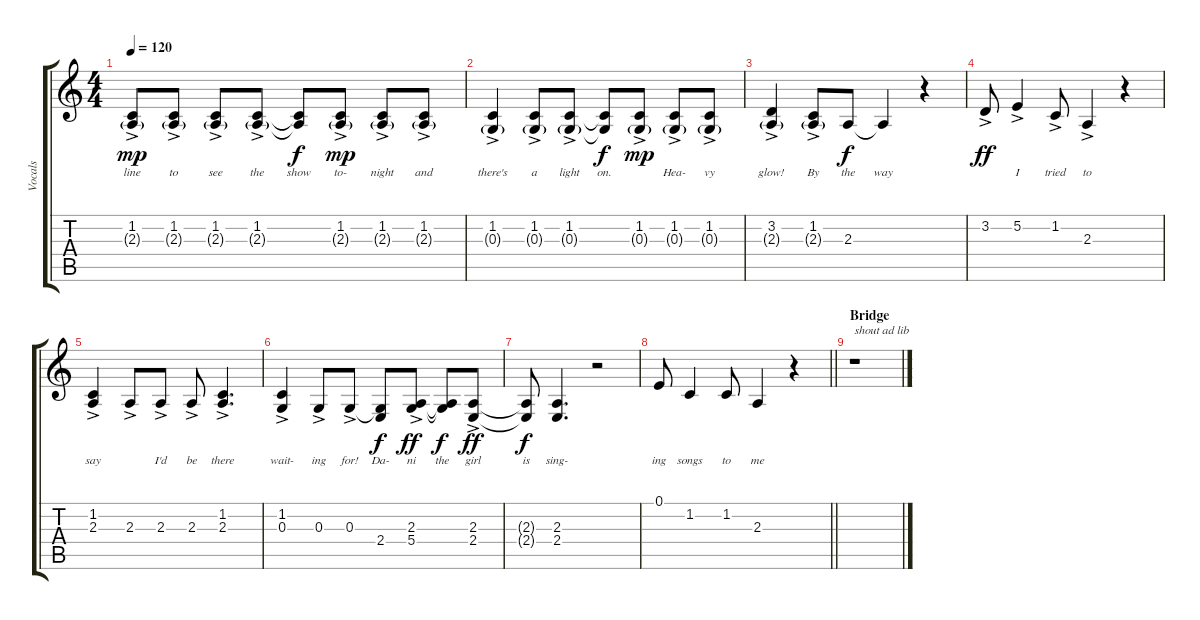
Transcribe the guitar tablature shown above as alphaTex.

\track ("Vocals" "Vocals") {instrument vibraphone}
\staff {score tabs}
\tuning (E4 B3 G3 D3 A2 E2) {hide}
\ts (4 4)
\tempo 120
\clef g2
\ks c
(1.2{ac} 2.3{g}).8{lyrics (0 "line") lyrics (1 "") lyrics (2 "") lyrics (3 "") lyrics (4 "") dy mp} (1.2{ac} 2.3{g}).8{lyrics (0 "to") lyrics (1 "") lyrics (2 "") lyrics (3 "") lyrics (4 "")} (1.2{ac} 2.3{g}).8{lyrics (0 "see") lyrics (1 "") lyrics (2 "") lyrics (3 "") lyrics (4 "")} (1.2{ac} 2.3{g}).8{lyrics (0 "the") lyrics (1 "") lyrics (2 "") lyrics (3 "") lyrics (4 "")} (1.2{t} 2.3{t}).8{lyrics (0 "show") lyrics (1 "") lyrics (2 "") lyrics (3 "") lyrics (4 "") dy f} (1.2{ac} 2.3{g}).8{lyrics (0 "to-") lyrics (1 "") lyrics (2 "") lyrics (3 "") lyrics (4 "") dy mp} (1.2{ac} 2.3{g}).8{lyrics (0 "night") lyrics (1 "") lyrics (2 "") lyrics (3 "") lyrics (4 "")} (1.2{ac} 2.3{g}).8{lyrics (0 "and") lyrics (1 "") lyrics (2 "") lyrics (3 "") lyrics (4 "")} |
(1.2{ac} 0.3{g}).4{lyrics (0 "there's") lyrics (1 "") lyrics (2 "") lyrics (3 "") lyrics (4 "")} (1.2{ac} 0.3{g}).8{lyrics (0 "a") lyrics (1 "") lyrics (2 "") lyrics (3 "") lyrics (4 "")} (1.2{ac} 0.3{g}).8{lyrics (0 "light") lyrics (1 "") lyrics (2 "") lyrics (3 "") lyrics (4 "")} (1.2{t} 0.3{t}).8{lyrics (0 "on.") lyrics (1 "") lyrics (2 "") lyrics (3 "") lyrics (4 "") dy f} (1.2{ac} 0.3{g}).8{lyrics (0 "") lyrics (1 "") lyrics (2 "") lyrics (3 "") lyrics (4 "") dy mp} (1.2{ac} 0.3{g}).8{lyrics (0 "Hea-") lyrics (1 "") lyrics (2 "") lyrics (3 "") lyrics (4 "")} (1.2{ac} 0.3{g}).8{lyrics (0 "vy") lyrics (1 "") lyrics (2 "") lyrics (3 "") lyrics (4 "")} |
(3.2{ac} 2.3{g}).4{lyrics (0 "glow!") lyrics (1 "") lyrics (2 "") lyrics (3 "") lyrics (4 "")} (1.2{ac} 2.3{g}).8{lyrics (0 "By") lyrics (1 "") lyrics (2 "") lyrics (3 "") lyrics (4 "")} 2.3.8{lyrics (0 "the") lyrics (1 "") lyrics (2 "") lyrics (3 "") lyrics (4 "") dy f} 2.3{t}.4{lyrics (0 "way") lyrics (1 "") lyrics (2 "") lyrics (3 "") lyrics (4 "")} r.4 |
3.2{ac}.8{lyrics (0 "") lyrics (1 "") lyrics (2 "") lyrics (3 "") lyrics (4 "") dy ff} 5.2{ac}.4{lyrics (0 "I") lyrics (1 "") lyrics (2 "") lyrics (3 "") lyrics (4 "")} 1.2{ac}.8{lyrics (0 "tried") lyrics (1 "") lyrics (2 "") lyrics (3 "") lyrics (4 "")} 2.3{ac}.4{lyrics (0 "to") lyrics (1 "") lyrics (2 "") lyrics (3 "") lyrics (4 "")} r.4 |
(1.2{ac} 2.3).4{lyrics (0 "say") lyrics (1 "") lyrics (2 "") lyrics (3 "") lyrics (4 "")} 2.3{ac}.8{lyrics (0 "") lyrics (1 "") lyrics (2 "") lyrics (3 "") lyrics (4 "")} 2.3{ac}.8{lyrics (0 "I'd") lyrics (1 "") lyrics (2 "") lyrics (3 "") lyrics (4 "")} 2.3{ac}.8{lyrics (0 "be") lyrics (1 "") lyrics (2 "") lyrics (3 "") lyrics (4 "")} (1.2{ac} 2.3).4{d lyrics (0 "there") lyrics (1 "") lyrics (2 "") lyrics (3 "") lyrics (4 "")} |
(1.2{ac} 0.3).4{lyrics (0 "wait-") lyrics (1 "") lyrics (2 "") lyrics (3 "") lyrics (4 "")} 0.3{ac}.8{lyrics (0 "ing") lyrics (1 "") lyrics (2 "") lyrics (3 "") lyrics (4 "")} 0.3{ac}.8{lyrics (0 "for!") lyrics (1 "") lyrics (2 "") lyrics (3 "") lyrics (4 "")} (0.3{t} 2.4).8{lyrics (0 "Da-") lyrics (1 "") lyrics (2 "") lyrics (3 "") lyrics (4 "") dy f} (2.3{ac} 5.4).8{lyrics (0 "ni") lyrics (1 "") lyrics (2 "") lyrics (3 "") lyrics (4 "") dy ff} (2.3{t} 5.4{t}).8{lyrics (0 "the") lyrics (1 "") lyrics (2 "") lyrics (3 "") lyrics (4 "") dy f} (2.3 2.4{ac}).8{lyrics (0 "girl") lyrics (1 "") lyrics (2 "") lyrics (3 "") lyrics (4 "") dy ff} |
(2.3{t} 2.4{t}).8{lyrics (0 "is") lyrics (1 "") lyrics (2 "") lyrics (3 "") lyrics (4 "") dy f} (2.3 2.4).4{d lyrics (0 "sing-") lyrics (1 "") lyrics (2 "") lyrics (3 "") lyrics (4 "")} r.2 |
\barLineRight lightlight
0.1.8{lyrics (0 "ing") lyrics (1 "") lyrics (2 "") lyrics (3 "") lyrics (4 "")} 1.2.4{lyrics (0 "songs") lyrics (1 "") lyrics (2 "") lyrics (3 "") lyrics (4 "")} 1.2.8{lyrics (0 "to") lyrics (1 "") lyrics (2 "") lyrics (3 "") lyrics (4 "")} 2.3.4{lyrics (0 "me") lyrics (1 "") lyrics (2 "") lyrics (3 "") lyrics (4 "")} r.4 |
\section ("" "Bridge")
r.1{txt "shout ad lib"}
